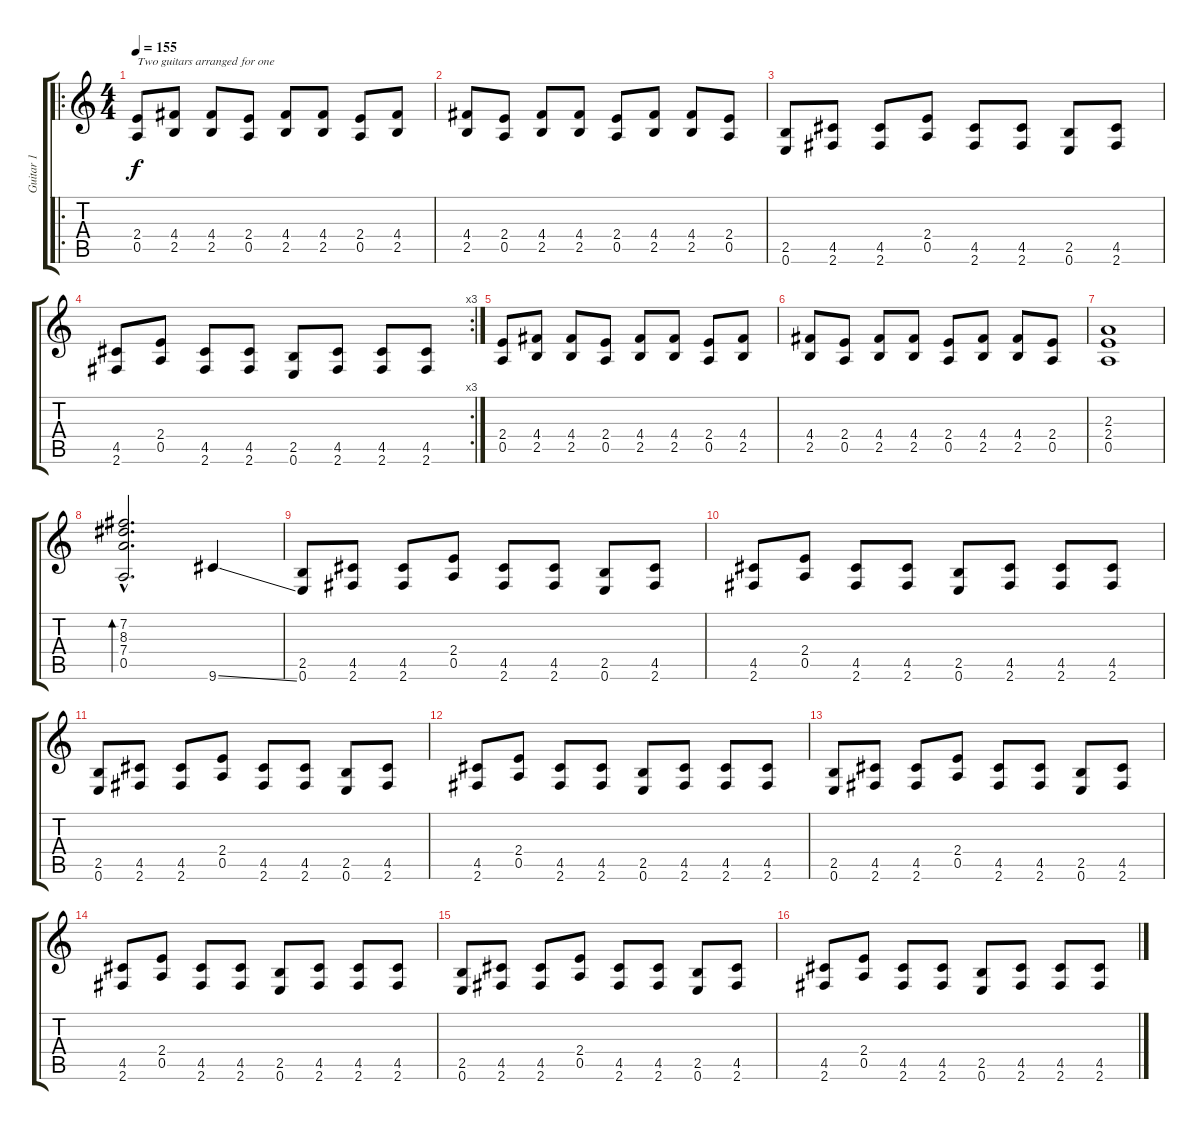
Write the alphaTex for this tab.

\track ("Guitar 1" "Guitar 1") {instrument overdrivenguitar}
\staff {score tabs}
\tuning (E4 B3 G3 D3 A2 E2) {hide}
\ro
\ts (4 4)
\tempo 155
\clef g2
\ks c
(2.4 0.5).8{txt "Two guitars arranged for one" dy f instrument overdrivenguitar} (4.4 2.5).8 (4.4 2.5).8 (2.4 0.5).8 (4.4 2.5).8 (4.4 2.5).8 (2.4 0.5).8 (4.4 2.5).8 |
(4.4 2.5).8 (2.4 0.5).8 (4.4 2.5).8 (4.4 2.5).8 (2.4 0.5).8 (4.4 2.5).8 (4.4 2.5).8 (2.4 0.5).8 |
(2.5 0.6).8 (4.5 2.6).8 (4.5 2.6).8 (2.4 0.5).8 (4.5 2.6).8 (4.5 2.6).8 (2.5 0.6).8 (4.5 2.6).8 |
\rc 3
(4.5 2.6).8 (2.4 0.5).8 (4.5 2.6).8 (4.5 2.6).8 (2.5 0.6).8 (4.5 2.6).8 (4.5 2.6).8 (4.5 2.6).8 |
(2.4 0.5).8 (4.4 2.5).8 (4.4 2.5).8 (2.4 0.5).8 (4.4 2.5).8 (4.4 2.5).8 (2.4 0.5).8 (4.4 2.5).8 |
(4.4 2.5).8 (2.4 0.5).8 (4.4 2.5).8 (4.4 2.5).8 (2.4 0.5).8 (4.4 2.5).8 (4.4 2.5).8 (2.4 0.5).8 |
(2.3 2.4 0.5).1 |
(7.2{hac} 8.3{hac} 7.4{hac} 0.5{hac}).2{d bd 120} 9.6{ss}.4 |
(2.5 0.6).8 (4.5 2.6).8 (4.5 2.6).8 (2.4 0.5).8 (4.5 2.6).8 (4.5 2.6).8 (2.5 0.6).8 (4.5 2.6).8 |
(4.5 2.6).8 (2.4 0.5).8 (4.5 2.6).8 (4.5 2.6).8 (2.5 0.6).8 (4.5 2.6).8 (4.5 2.6).8 (4.5 2.6).8 |
(2.5 0.6).8 (4.5 2.6).8 (4.5 2.6).8 (2.4 0.5).8 (4.5 2.6).8 (4.5 2.6).8 (2.5 0.6).8 (4.5 2.6).8 |
(4.5 2.6).8 (2.4 0.5).8 (4.5 2.6).8 (4.5 2.6).8 (2.5 0.6).8 (4.5 2.6).8 (4.5 2.6).8 (4.5 2.6).8 |
(2.5 0.6).8 (4.5 2.6).8 (4.5 2.6).8 (2.4 0.5).8 (4.5 2.6).8 (4.5 2.6).8 (2.5 0.6).8 (4.5 2.6).8 |
(4.5 2.6).8 (2.4 0.5).8 (4.5 2.6).8 (4.5 2.6).8 (2.5 0.6).8 (4.5 2.6).8 (4.5 2.6).8 (4.5 2.6).8 |
(2.5 0.6).8 (4.5 2.6).8 (4.5 2.6).8 (2.4 0.5).8 (4.5 2.6).8 (4.5 2.6).8 (2.5 0.6).8 (4.5 2.6).8 |
(4.5 2.6).8 (2.4 0.5).8 (4.5 2.6).8 (4.5 2.6).8 (2.5 0.6).8 (4.5 2.6).8 (4.5 2.6).8 (4.5 2.6).8
